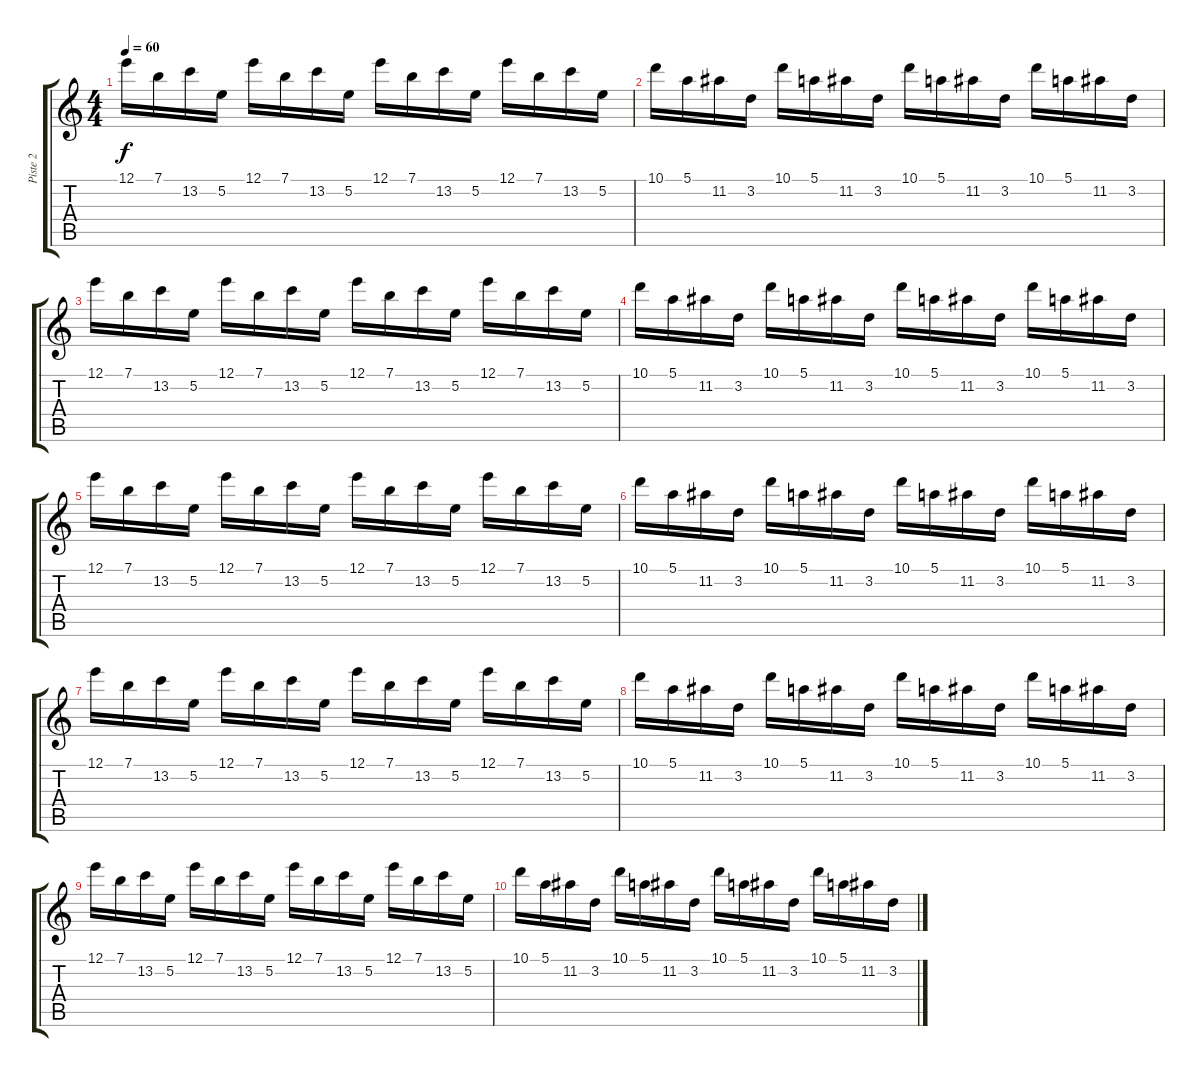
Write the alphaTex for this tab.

\track ("Piste 2" "Piste 2") {instrument acousticguitarsteel}
\staff {score tabs}
\tuning (E4 B3 G3 D3 A2 E2) {hide}
\ts (4 4)
\tempo 60
\clef g2
\ks c
12.1.16{dy f} 7.1.16 13.2.16 5.2.16 12.1.16 7.1.16 13.2.16 5.2.16 12.1.16 7.1.16 13.2.16 5.2.16 12.1.16 7.1.16 13.2.16 5.2.16 |
10.1.16 5.1.16 11.2.16 3.2.16 10.1.16 5.1.16 11.2.16 3.2.16 10.1.16 5.1.16 11.2.16 3.2.16 10.1.16 5.1.16 11.2.16 3.2.16 |
12.1.16 7.1.16 13.2.16 5.2.16 12.1.16 7.1.16 13.2.16 5.2.16 12.1.16 7.1.16 13.2.16 5.2.16 12.1.16 7.1.16 13.2.16 5.2.16 |
10.1.16 5.1.16 11.2.16 3.2.16 10.1.16 5.1.16 11.2.16 3.2.16 10.1.16 5.1.16 11.2.16 3.2.16 10.1.16 5.1.16 11.2.16 3.2.16 |
12.1.16 7.1.16 13.2.16 5.2.16 12.1.16 7.1.16 13.2.16 5.2.16 12.1.16 7.1.16 13.2.16 5.2.16 12.1.16 7.1.16 13.2.16 5.2.16 |
10.1.16 5.1.16 11.2.16 3.2.16 10.1.16 5.1.16 11.2.16 3.2.16 10.1.16 5.1.16 11.2.16 3.2.16 10.1.16 5.1.16 11.2.16 3.2.16 |
12.1.16 7.1.16 13.2.16 5.2.16 12.1.16 7.1.16 13.2.16 5.2.16 12.1.16 7.1.16 13.2.16 5.2.16 12.1.16 7.1.16 13.2.16 5.2.16 |
10.1.16 5.1.16 11.2.16 3.2.16 10.1.16 5.1.16 11.2.16 3.2.16 10.1.16 5.1.16 11.2.16 3.2.16 10.1.16 5.1.16 11.2.16 3.2.16 |
12.1.16 7.1.16 13.2.16 5.2.16 12.1.16 7.1.16 13.2.16 5.2.16 12.1.16 7.1.16 13.2.16 5.2.16 12.1.16 7.1.16 13.2.16 5.2.16 |
10.1.16 5.1.16 11.2.16 3.2.16 10.1.16 5.1.16 11.2.16 3.2.16 10.1.16 5.1.16 11.2.16 3.2.16 10.1.16 5.1.16 11.2.16 3.2.16
